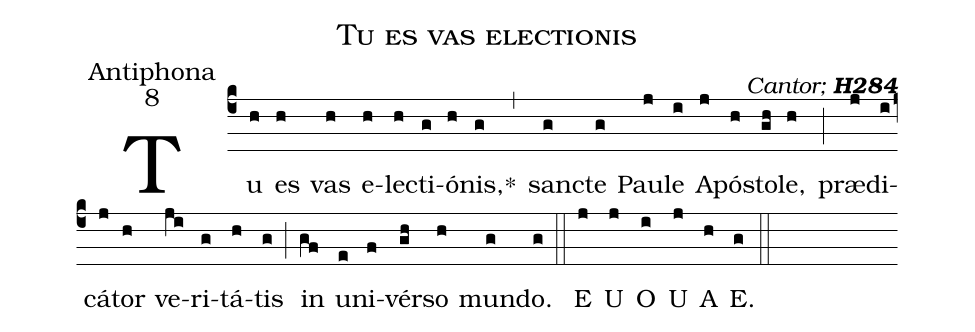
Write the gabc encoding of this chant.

name:Tu es vas electionis;
office-part:Antiphona;
mode:8;
commentary:{\itshape\mdseries Cantor;\/} {\bfseries H284};
%%
(c4) Tu(h) es(h) vas(h) e(h)le(h)c{ti}(g)ó(h)nis,<sp>*</sp>(g) (,)
sanc(g)te(g) Pau(j)le(i) A(j)pó(h)s{to}(gh)le,(h) (;)
præ(j)di(i)cá(j)tor(h) ve(ji)ri(g)tá(h)tis(g) (;)
in(gf) un(e)i(f)vér(gh)so(h) mun(g)do.(g) (::)
<eu>  E(j) U(j) O(i) U(j) A(h) E.(g) </eu> (::)
